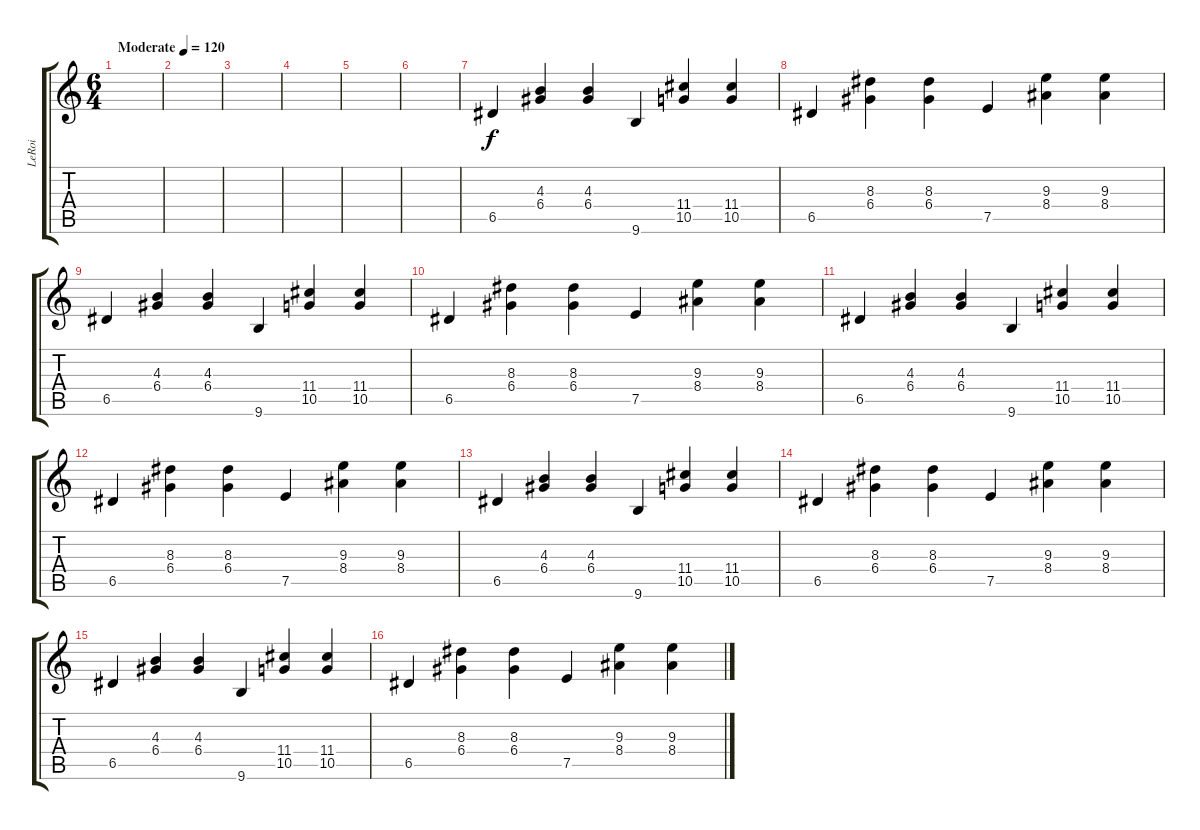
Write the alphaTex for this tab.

\track ("LeRoi" "LeRoi") {instrument distortionguitar}
\staff {score tabs}
\tuning (E4 B3 G3 D3 A2 D2) {hide}
\ts (6 4)
\tempo (120 "Moderate")
\clef g2
\ks c
|
|
|
|
|
|
6.5.4 (4.3 6.4).4 (4.3 6.4).4 9.6.4 (11.4 10.5).4 (11.4 10.5).4 |
6.5.4 (8.3 6.4).4 (8.3 6.4).4 7.5.4 (9.3 8.4).4 (9.3 8.4).4 |
6.5.4 (4.3 6.4).4 (4.3 6.4).4 9.6.4 (11.4 10.5).4 (11.4 10.5).4 |
6.5.4 (8.3 6.4).4 (8.3 6.4).4 7.5.4 (9.3 8.4).4 (9.3 8.4).4 |
6.5.4 (4.3 6.4).4 (4.3 6.4).4 9.6.4 (11.4 10.5).4 (11.4 10.5).4 |
6.5.4 (8.3 6.4).4 (8.3 6.4).4 7.5.4 (9.3 8.4).4 (9.3 8.4).4 |
6.5.4 (4.3 6.4).4 (4.3 6.4).4 9.6.4 (11.4 10.5).4 (11.4 10.5).4 |
6.5.4 (8.3 6.4).4 (8.3 6.4).4 7.5.4 (9.3 8.4).4 (9.3 8.4).4 |
6.5.4 (4.3 6.4).4 (4.3 6.4).4 9.6.4 (11.4 10.5).4 (11.4 10.5).4 |
6.5.4 (8.3 6.4).4 (8.3 6.4).4 7.5.4 (9.3 8.4).4 (9.3 8.4).4
